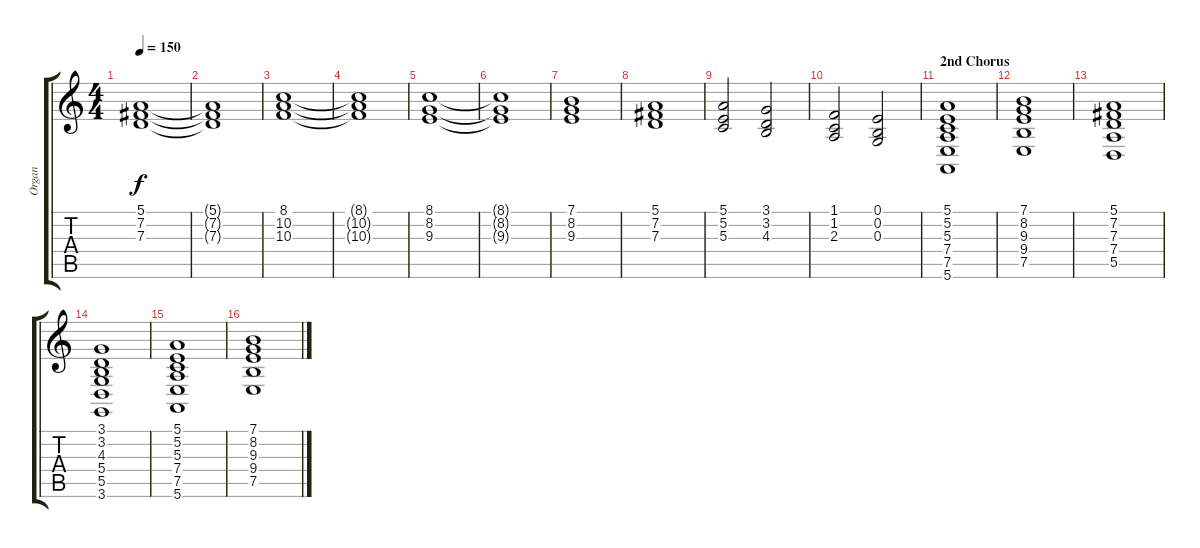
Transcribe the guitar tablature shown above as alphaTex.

\track ("Organ" "Organ") {instrument rockorgan}
\staff {score tabs}
\tuning (E4 B3 G3 D3 A2 E2) {hide}
\ts (4 4)
\tempo 150
\clef g2
\ks c
(5.1 7.2 7.3).1{dy f} |
(5.1{t} 7.2{t} 7.3{t}).1 |
(8.1 10.2 10.3).1 |
(8.1{t} 10.2{t} 10.3{t}).1 |
(8.1 8.2 9.3).1 |
(8.1{t} 8.2{t} 9.3{t}).1 |
(7.1 8.2 9.3).1 |
(5.1 7.2 7.3).1 |
(5.1 5.2 5.3).2 (3.1 3.2 4.3).2 |
(1.1 1.2 2.3).2 (0.1 0.2 0.3).2 |
\section ("" "2nd Chorus")
(5.1 5.2 5.3 7.4 7.5 5.6).1 |
(7.1 8.2 9.3 9.4 7.5).1 |
(5.1 7.2 7.3 7.4 5.5).1 |
(3.1 3.2 4.3 5.4 5.5 3.6).1 |
(5.1 5.2 5.3 7.4 7.5 5.6).1 |
(7.1 8.2 9.3 9.4 7.5).1
